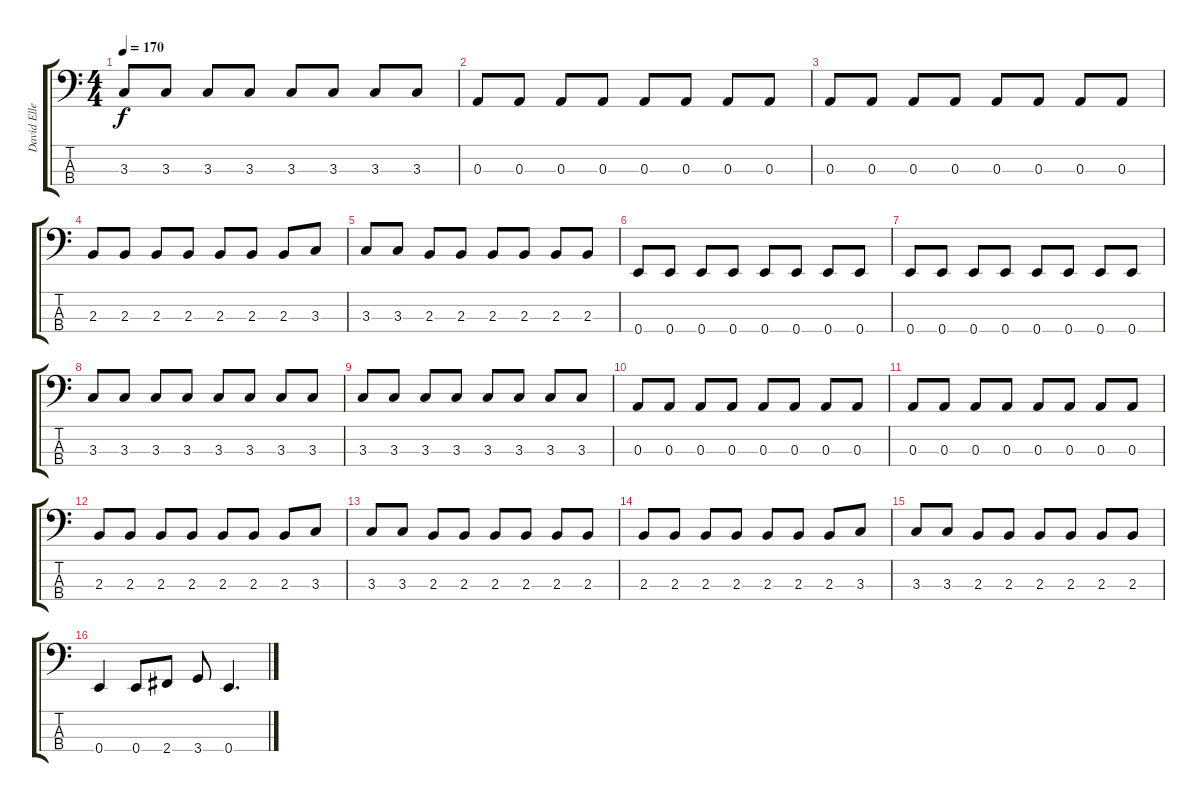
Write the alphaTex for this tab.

\track ("David Elleffson (Bass)" "David Elle") {instrument electricbassfinger}
\staff {score tabs}
\tuning (G2 D2 A1 E1) {hide}
\ts (4 4)
\tempo 170
\clef f4
\ks c
3.3.8{dy f} 3.3.8 3.3.8 3.3.8 3.3.8 3.3.8 3.3.8 3.3.8 |
0.3.8 0.3.8 0.3.8 0.3.8 0.3.8 0.3.8 0.3.8 0.3.8 |
0.3.8 0.3.8 0.3.8 0.3.8 0.3.8 0.3.8 0.3.8 0.3.8 |
2.3.8 2.3.8 2.3.8 2.3.8 2.3.8 2.3.8 2.3.8 3.3.8 |
3.3.8 3.3.8 2.3.8 2.3.8 2.3.8 2.3.8 2.3.8 2.3.8 |
0.4.8 0.4.8 0.4.8 0.4.8 0.4.8 0.4.8 0.4.8 0.4.8 |
0.4.8 0.4.8 0.4.8 0.4.8 0.4.8 0.4.8 0.4.8 0.4.8 |
3.3.8 3.3.8 3.3.8 3.3.8 3.3.8 3.3.8 3.3.8 3.3.8 |
3.3.8 3.3.8 3.3.8 3.3.8 3.3.8 3.3.8 3.3.8 3.3.8 |
0.3.8 0.3.8 0.3.8 0.3.8 0.3.8 0.3.8 0.3.8 0.3.8 |
0.3.8 0.3.8 0.3.8 0.3.8 0.3.8 0.3.8 0.3.8 0.3.8 |
2.3.8 2.3.8 2.3.8 2.3.8 2.3.8 2.3.8 2.3.8 3.3.8 |
3.3.8 3.3.8 2.3.8 2.3.8 2.3.8 2.3.8 2.3.8 2.3.8 |
2.3.8 2.3.8 2.3.8 2.3.8 2.3.8 2.3.8 2.3.8 3.3.8 |
3.3.8 3.3.8 2.3.8 2.3.8 2.3.8 2.3.8 2.3.8 2.3.8 |
0.4.4 0.4.8 2.4.8 3.4.8 0.4.4{d}
